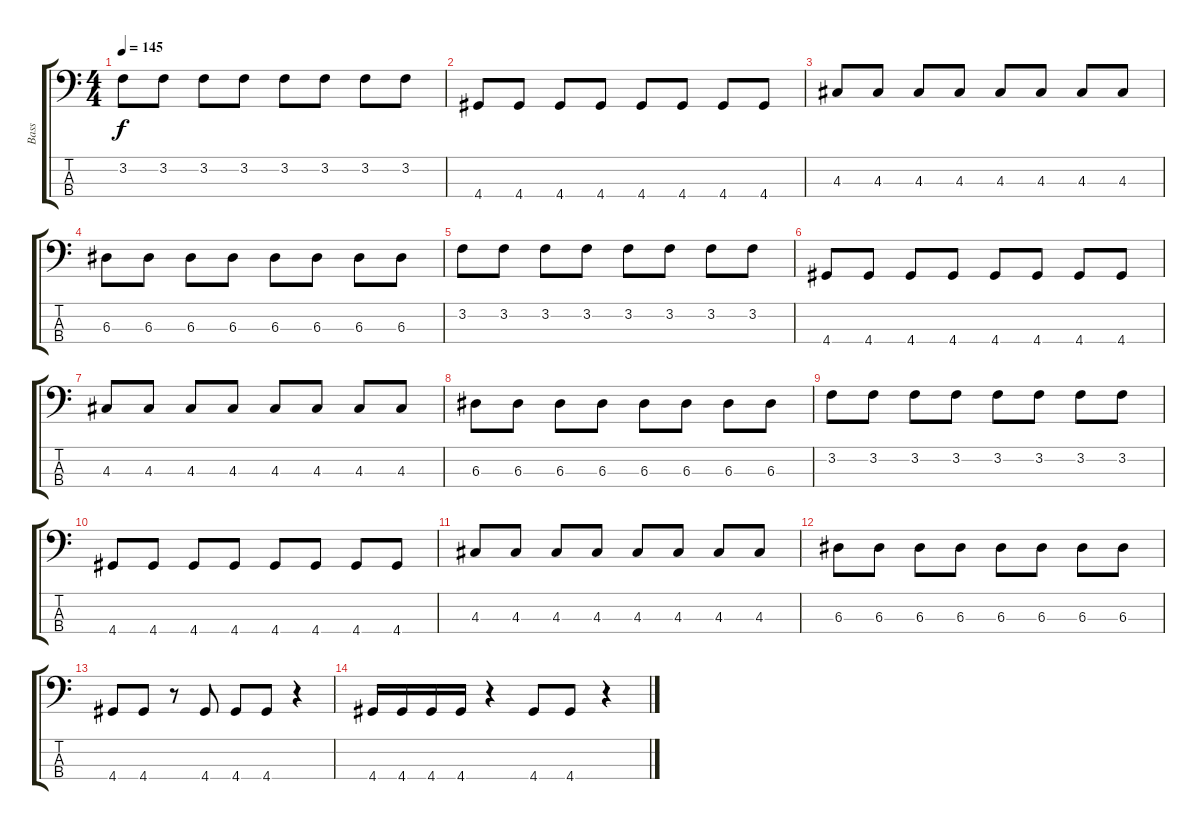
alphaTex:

\track ("Bass" "Bass") {instrument electricbassfinger}
\staff {score tabs}
\tuning (G2 D2 A1 E1) {hide}
\ts (4 4)
\tempo 145
\clef f4
\ks c
3.2.8{dy f} 3.2.8 3.2.8 3.2.8 3.2.8 3.2.8 3.2.8 3.2.8 |
4.4.8 4.4.8 4.4.8 4.4.8 4.4.8 4.4.8 4.4.8 4.4.8 |
4.3.8 4.3.8 4.3.8 4.3.8 4.3.8 4.3.8 4.3.8 4.3.8 |
6.3.8 6.3.8 6.3.8 6.3.8 6.3.8 6.3.8 6.3.8 6.3.8 |
3.2.8 3.2.8 3.2.8 3.2.8 3.2.8 3.2.8 3.2.8 3.2.8 |
4.4.8 4.4.8 4.4.8 4.4.8 4.4.8 4.4.8 4.4.8 4.4.8 |
4.3.8 4.3.8 4.3.8 4.3.8 4.3.8 4.3.8 4.3.8 4.3.8 |
6.3.8 6.3.8 6.3.8 6.3.8 6.3.8 6.3.8 6.3.8 6.3.8 |
3.2.8 3.2.8 3.2.8 3.2.8 3.2.8 3.2.8 3.2.8 3.2.8 |
4.4.8 4.4.8 4.4.8 4.4.8 4.4.8 4.4.8 4.4.8 4.4.8 |
4.3.8 4.3.8 4.3.8 4.3.8 4.3.8 4.3.8 4.3.8 4.3.8 |
6.3.8 6.3.8 6.3.8 6.3.8 6.3.8 6.3.8 6.3.8 6.3.8 |
4.4.8 4.4.8 r.8 4.4.8 4.4.8 4.4.8 r.4 |
4.4.16 4.4.16 4.4.16 4.4.16 r.4 4.4.8 4.4.8 r.4
